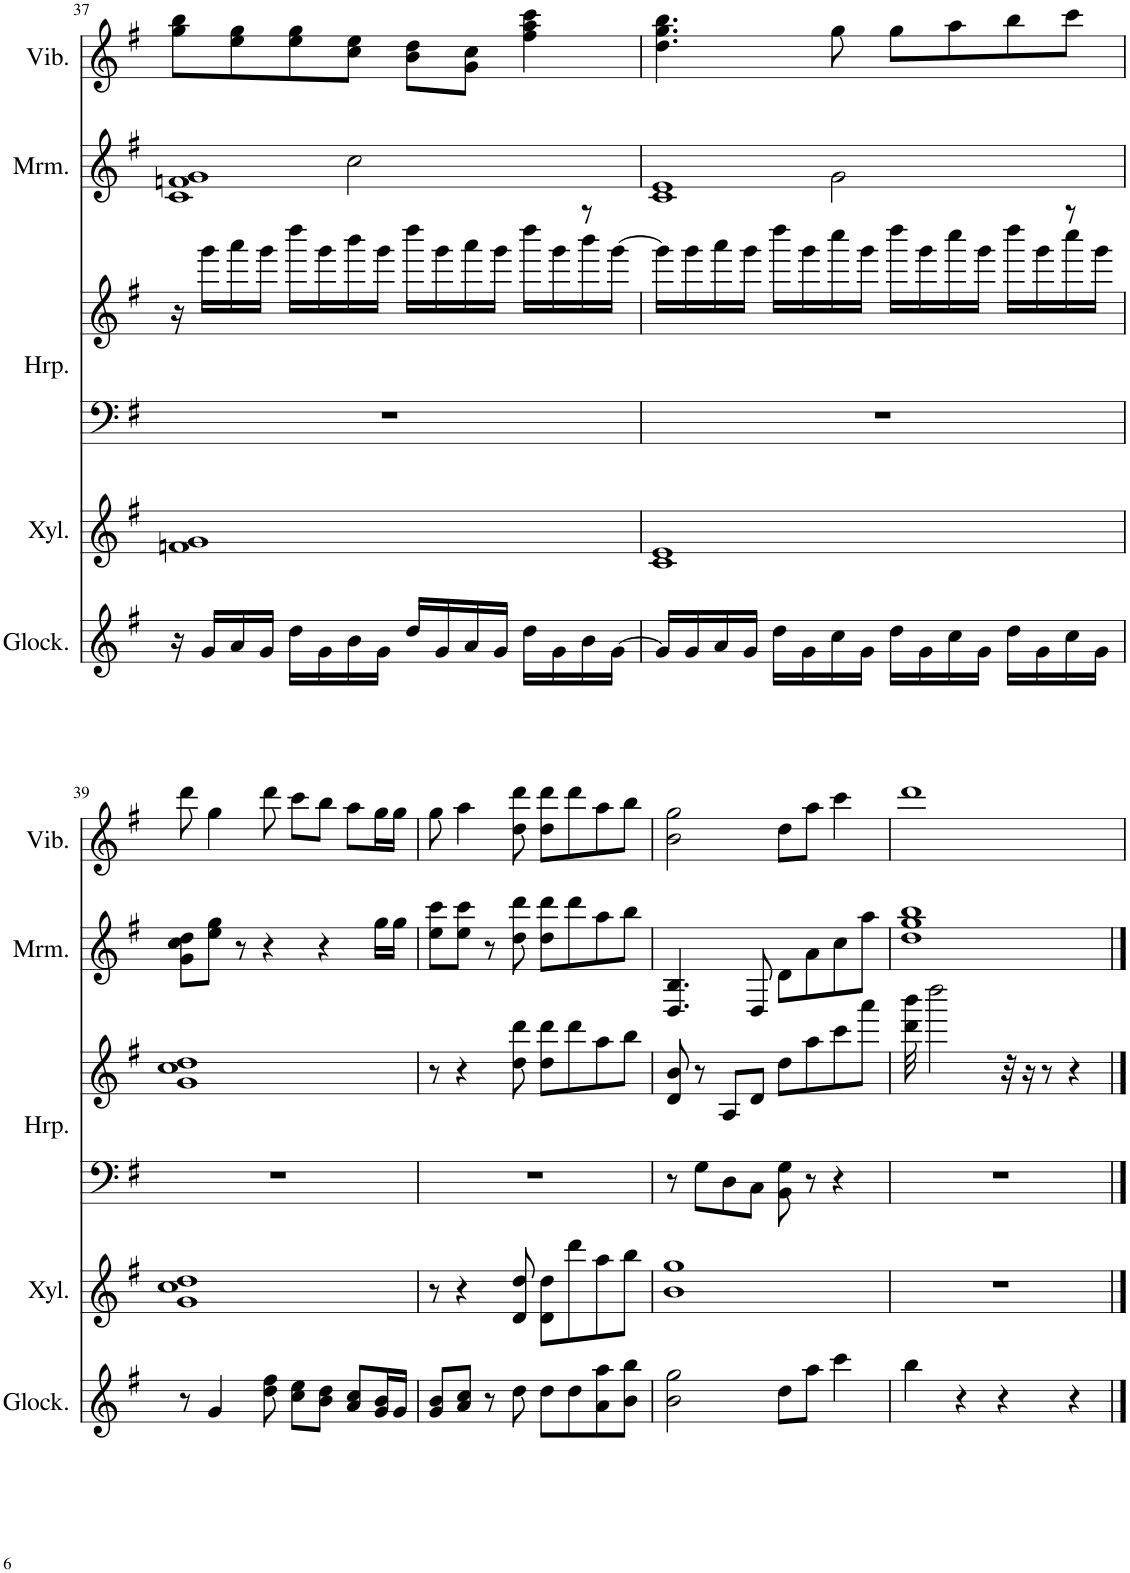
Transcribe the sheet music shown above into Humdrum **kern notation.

**kern	**kern	**kern	**kern	**kern	**kern
*part5	*part4	*part3	*part3	*part2	*part1
*staff6	*staff5	*staff4	*staff3	*staff2	*staff1
*I"Glockenspiel	*I"Xylophone	*I"Harp	*	*I"Marimba	*I"Vibraphone
*I'Glock.	*I'Xyl.	*I'Hrp.	*	*I'Mrm.	*I'Vib.
!!LO:PB:g=z
*clefG2	*clefG2	*clefF4	*clefG2	*clefG2	*clefG2
*Trd-14c-24	*Trd-7c-12	*	*	*	*
*k[f#]	*k[f#]	*k[f#]	*k[f#]	*k[f#]	*k[f#]
*M4/4	*M4/4	*M4/4	*M4/4	*M4/4	*M4/4
=37	=37	=37	=37	=37	=37
*	*	*	*	*^	*
16r	1fn 1g	1r	16r	1c 1fn 1g	4.ryy	8gg\ 8bb\L
16g/LL	.	.	16ggg\LL	.	.	.
16a/	.	.	16aaa\	.	.	8ee\ 8gg\
16g/JJ	.	.	16ggg\JJ	.	.	.
16dd\LL	.	.	16dddd\LL	.	.	8ee\ 8gg\
16g\	.	.	16ggg\	.	.	.
16b\	.	.	16bbb\	.	2cc\	8cc\ 8ee\J
16g\JJ	.	.	16ggg\JJ	.	.	.
16dd/LL	.	.	16dddd\LL	.	.	8b\ 8dd\L
16g/	.	.	16ggg\	.	.	.
16a/	.	.	16aaa\	.	.	8g\ 8cc\J
16g/JJ	.	.	16ggg\JJ	.	.	.
16dd\LL	.	.	16dddd\LL	.	.	4ff#\ 4aa\ 4ccc\
16g\	.	.	16ggg\	.	.	.
16b\	.	.	16bbb\	.	8r	.
[16g\JJ	.	.	[16ggg\JJ	.	.	.
=38	=38	=38	=38	=38	=38	=38
16g/LL]	1c 1e	1r	16ggg\LL]	1c 1e	4.ryy	4.dd\ 4.gg\ 4.bb\
16g/	.	.	16ggg\	.	.	.
16a/	.	.	16aaa\	.	.	.
16g/JJ	.	.	16ggg\JJ	.	.	.
16dd\LL	.	.	16dddd\LL	.	.	.
16g\	.	.	16ggg\	.	.	.
16cc\	.	.	16cccc\	.	2g\	8gg\
16g\JJ	.	.	16ggg\JJ	.	.	.
16dd\LL	.	.	16dddd\LL	.	.	8gg\L
16g\	.	.	16ggg\	.	.	.
16cc\	.	.	16cccc\	.	.	8aa\
16g\JJ	.	.	16ggg\JJ	.	.	.
16dd\LL	.	.	16dddd\LL	.	.	8bb\
16g\	.	.	16ggg\	.	.	.
16cc\	.	.	16cccc\	.	8r	8ccc\J
16g\JJ	.	.	16ggg\JJ	.	.	.
*	*	*	*	*v	*v	*
!!LO:LB:g=z
=39	=39	=39	=39	=39	=39
8r	1g 1cc 1dd	1r	1g 1cc 1dd	8g\ 8cc\ 8dd\L	8ddd\
4g/	.	.	.	8ee\ 8gg\J	4gg\
.	.	.	.	8r	.
8dd\ 8ff#\	.	.	.	4r	8ddd\
8cc\ 8ee\L	.	.	.	.	8ccc\L
8b\ 8dd\J	.	.	.	4r	8bb\J
8a/ 8cc/L	.	.	.	.	8aa\L
16g/ 16b/L	.	.	.	16gg\LL	16gg\L
16g/JJ	.	.	.	16gg\JJ	16gg\JJ
=40	=40	=40	=40	=40	=40
8g/ 8b/L	8r	1r	8r	8ee\ 8ccc\L	8gg\
8a/ 8cc/J	4r	.	4r	8ee\ 8ccc\J	4aa\
8r	.	.	.	8r	.
8dd\	8d/ 8dd/	.	8dd\ 8ddd\	8dd\ 8ddd\	8dd\ 8ddd\
8dd\L	8d\ 8dd\L	.	8dd\ 8ddd\L	8dd\ 8ddd\L	8dd\ 8ddd\L
8dd\	8ddd\	.	8ddd\	8ddd\	8ddd\
8a\ 8aa\	8aa\	.	8aa\	8aa\	8aa\
8b\ 8bb\J	8bb\J	.	8bb\J	8bb\J	8bb\J
=41	=41	=41	=41	=41	=41
2b\ 2gg\	1b 1gg	8r	8d/ 8b/	4.D/ 4.B/	2b\ 2gg\
.	.	8G\L	8r	.	.
.	.	8D\	8A/L	.	.
.	.	8C\J	8d/J	8D/	.
8dd\L	.	8BB\ 8G\	8dd\L	8d\L	8dd\L
8aa\J	.	8r	8aa\	8a\	8aa\J
4ccc\	.	4r	8ccc\	8cc\	4ccc\
.	.	.	8aaa\J	8aa\J	.
=42	=42	=42	=42	=42	=42
4bb\	1r	1r	32ddd\ 32bbb\	1dd 1gg 1bb	1ddd
.	.	.	2dddd\	.	.
4r	.	.	.	.	.
4r	.	.	.	.	.
.	.	.	32r	.	.
.	.	.	16r	.	.
.	.	.	8r	.	.
4r	.	.	4r	.	.
=	=	=	=	=	=
*-	*-	*-	*-	*-	*-
